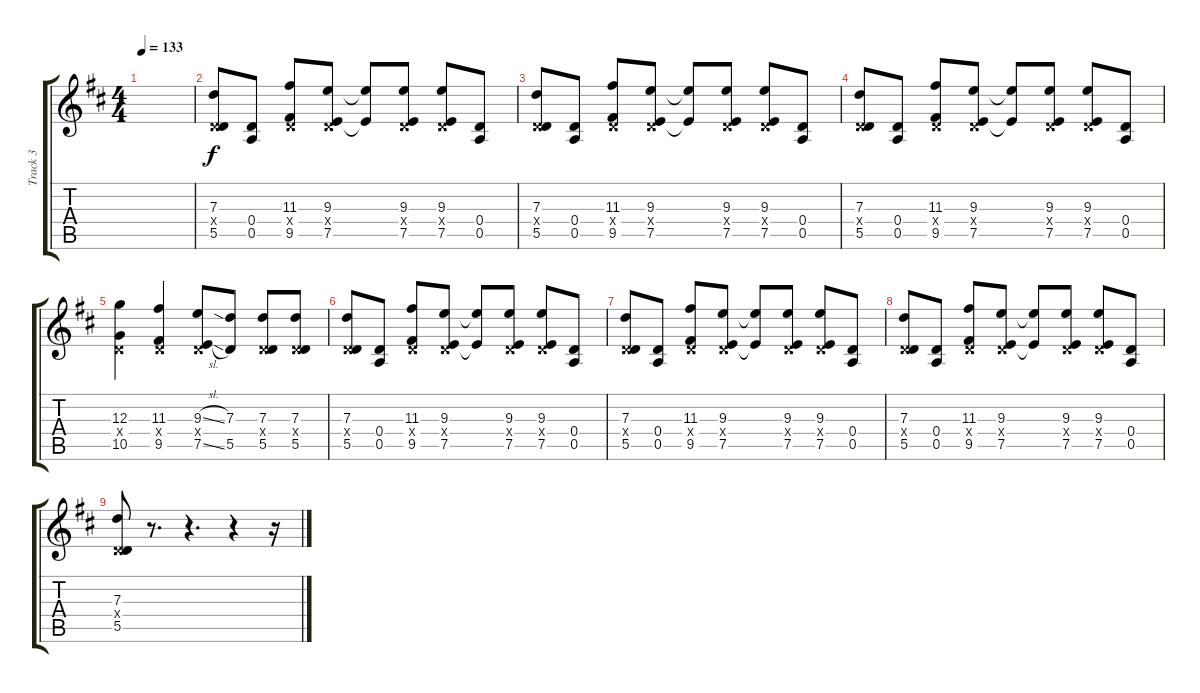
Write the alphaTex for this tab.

\track ("Track 3" "Track 3") {instrument distortionguitar}
\staff {score tabs}
\tuning (E4 B3 G3 D3 A2 D2) {hide}
\ts (4 4)
\tempo 133
\clef g2
\ks d
|
(7.3 0.4{x} 5.5).8{dy f instrument distortionguitar} (0.4 0.5).8 (11.3 0.4{x} 9.5).8 (9.3 0.4{x} 7.5).8 (9.3{t} 7.5{t}).8 (9.3 0.4{x} 7.5).8 (9.3 0.4{x} 7.5).8 (0.4 0.5).8 |
(7.3 0.4{x} 5.5).8 (0.4 0.5).8 (11.3 0.4{x} 9.5).8 (9.3 0.4{x} 7.5).8 (9.3{t} 7.5{t}).8 (9.3 0.4{x} 7.5).8 (9.3 0.4{x} 7.5).8 (0.4 0.5).8 |
(7.3 0.4{x} 5.5).8 (0.4 0.5).8 (11.3 0.4{x} 9.5).8 (9.3 0.4{x} 7.5).8 (9.3{t} 7.5{t}).8 (9.3 0.4{x} 7.5).8 (9.3 0.4{x} 7.5).8 (0.4 0.5).8 |
(12.3 0.4{x} 10.5).4 (11.3 0.4{x} 9.5).4 (9.3{sl} 0.4{x} 7.5{sl}).8 (7.3 5.5).8 (7.3 0.4{x} 5.5).8 (7.3 0.4{x} 5.5).8 |
(7.3 0.4{x} 5.5).8 (0.4 0.5).8 (11.3 0.4{x} 9.5).8 (9.3 0.4{x} 7.5).8 (9.3{t} 7.5{t}).8 (9.3 0.4{x} 7.5).8 (9.3 0.4{x} 7.5).8 (0.4 0.5).8 |
(7.3 0.4{x} 5.5).8 (0.4 0.5).8 (11.3 0.4{x} 9.5).8 (9.3 0.4{x} 7.5).8 (9.3{t} 7.5{t}).8 (9.3 0.4{x} 7.5).8 (9.3 0.4{x} 7.5).8 (0.4 0.5).8 |
(7.3 0.4{x} 5.5).8 (0.4 0.5).8 (11.3 0.4{x} 9.5).8 (9.3 0.4{x} 7.5).8 (9.3{t} 7.5{t}).8 (9.3 0.4{x} 7.5).8 (9.3 0.4{x} 7.5).8 (0.4 0.5).8 |
(7.3 0.4{x} 5.5).8 r.8{d} r.4{d} r.4 r.16
